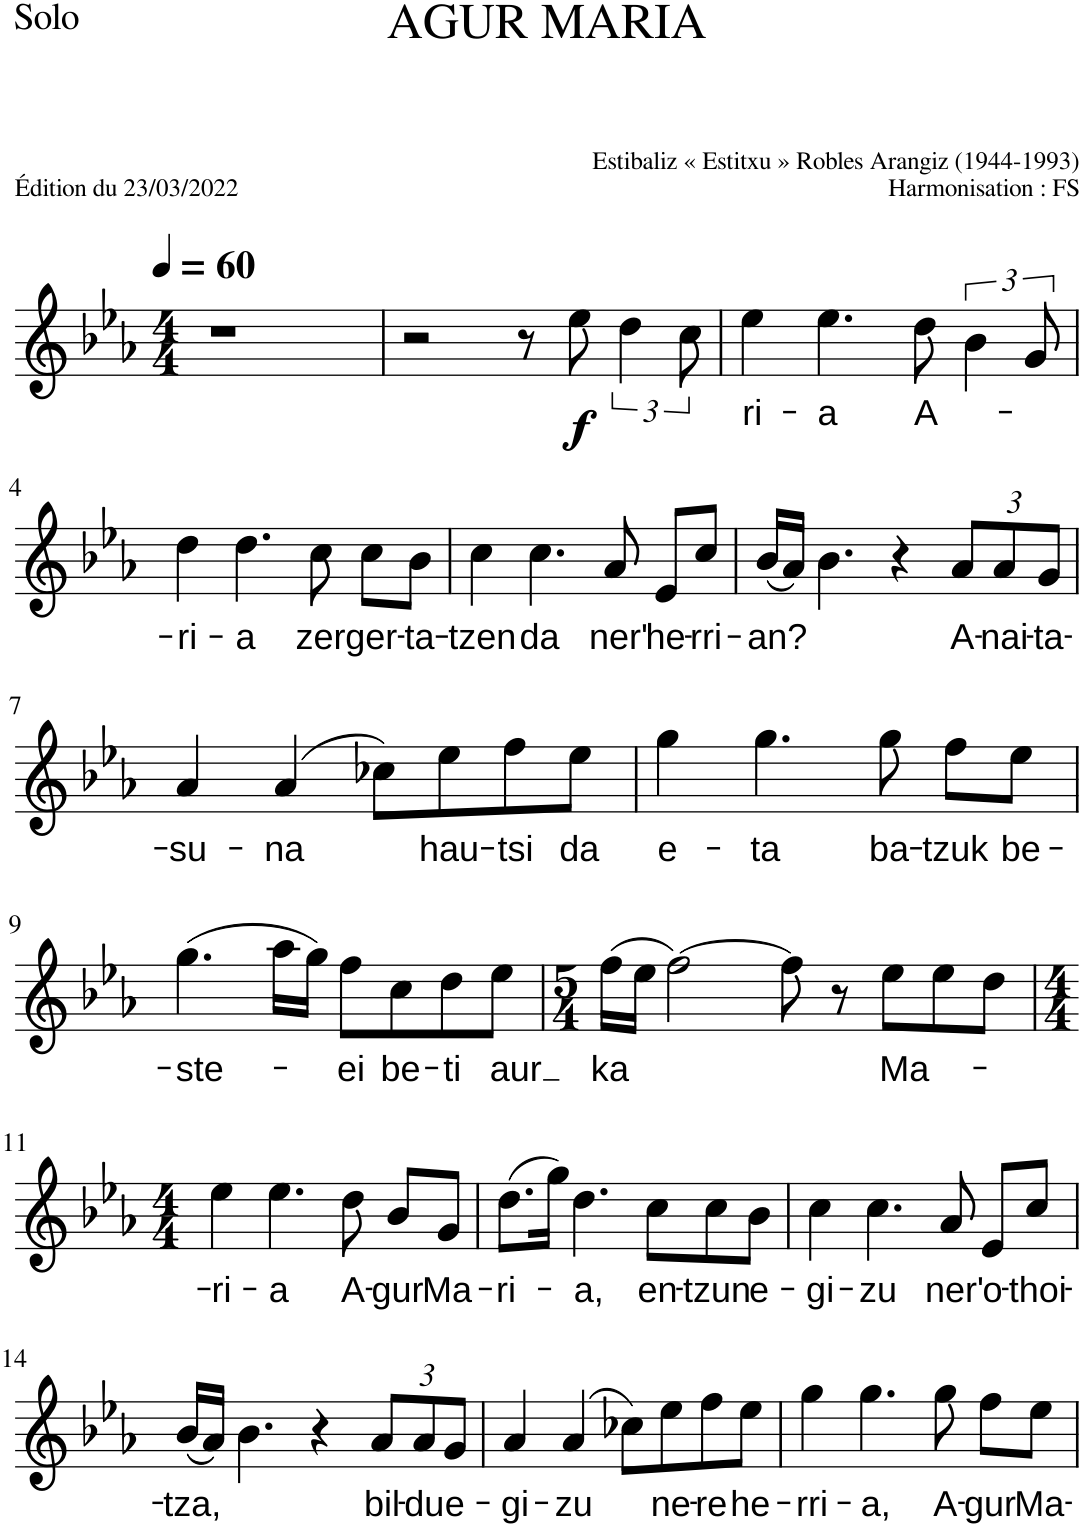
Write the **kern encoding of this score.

**kern	**text	**dynam
*part1	*part1	*part1
*staff1	*staff1	*staff1
*I"Solo	*	*
*I'Solo	*	*
*clefG2	*	*
*k[b-e-a-]	*	*
*M4/4	*	*
*MM60	*	*
=1	=1	=1
1r	.	.
=2	=2	=2
2r	.	.
8r	.	.
!	!	!LO:DY:b
8ee-\	.	f
6dd\	.	.
12cc\	.	.
=3	=3	=3
!	!LO:LY:b	!
4ee-\	-ri-	.
!	!LO:LY:b	!
4.ee-\	-a	.
!	!LO:LY:b	!
8dd\	A-	.
6b-\	.	.
12g/	.	.
!!LO:LB:g=z
=4	=4	=4
!	!LO:LY:b	!
4dd\	-ri-	.
!	!LO:LY:b	!
4.dd\	-a	.
!	!LO:LY:b	!
8cc\	zer	.
!	!LO:LY:b	!
8cc\L	ger-	.
!	!LO:LY:b	!
8b-\J	-ta-	.
=5	=5	=5
!	!LO:LY:b	!
4cc\	-tzen	.
!	!LO:LY:b	!
4.cc\	da	.
!	!LO:LY:b	!
8a-/	ner'	.
!	!LO:LY:b	!
8e-/L	he-	.
!	!LO:LY:b	!
8cc/J	-rri-	.
=6	=6	=6
!	!LO:LY:b	!
(16b-/LL	-an?	.
16a-/JJ)	.	.
4.b-\	.	.
4r	.	.
*Xbrackettup	*	*
!	!LO:LY:b	!
12a-/L	A-	.
!	!LO:LY:b	!
12a-/	-nai-	.
!	!LO:LY:b	!
12g/J	-ta-	.
!!LO:LB:g=z
=7	=7	=7
!	!LO:LY:b	!
4a-/	-su-	.
!	!LO:LY:b	!
(4a-/	-na	.
8cc-X\L)	.	.
!	!LO:LY:b	!
8ee-\	hau-	.
!	!LO:LY:b	!
8ff\	-tsi	.
!	!LO:LY:b	!
8ee-\J	da	.
=8	=8	=8
!	!LO:LY:b	!
4gg\	e-	.
!	!LO:LY:b	!
4.gg\	-ta	.
!	!LO:LY:b	!
8gg\	ba-	.
!	!LO:LY:b	!
8ff\L	-tzuk	.
!	!LO:LY:b	!
8ee-\J	be-	.
!!LO:LB:g=z
=9	=9	=9
!	!LO:LY:b	!
(4.gg\	-ste-	.
16aa-\LL	.	.
16gg\JJ)	.	.
!	!LO:LY:b	!
8ff\L	-ei	.
!	!LO:LY:b	!
8cc\	be-	.
!	!LO:LY:b	!
8dd\	-ti	.
!	!LO:LY:b	!
8ee-\J	aur	.
=10	=10	=10
*M5/4	*	*
!	!LO:LY:b	!
(16ff\LL	ka	.
16ee-\JJ	.	.
[2ff\)	.	.
8ff\]	.	.
8r	.	.
!	!LO:LY:b	!
8ee-\L	Ma-	.
8ee-\	.	.
8dd\J	.	.
!!LO:LB:g=z
=11	=11	=11
*M4/4	*	*
!	!LO:LY:b	!
4ee-\	-ri-	.
!	!LO:LY:b	!
4.ee-\	-a	.
!	!LO:LY:b	!
8dd\	A-	.
!	!LO:LY:b	!
8b-/L	-gur	.
!	!LO:LY:b	!
8g/J	Ma-	.
=12	=12	=12
!	!LO:LY:b	!
(8.dd\L	-ri-	.
16gg\Jk)	.	.
!	!LO:LY:b	!
4.dd\	-a,	.
!	!LO:LY:b	!
8cc\L	en-	.
!	!LO:LY:b	!
8cc\	-tzun	.
!	!LO:LY:b	!
8b-\J	e-	.
=13	=13	=13
!	!LO:LY:b	!
4cc\	-gi-	.
!	!LO:LY:b	!
4.cc\	-zu	.
!	!LO:LY:b	!
8a-/	ner'	.
!	!LO:LY:b	!
8e-/L	o-	.
!	!LO:LY:b	!
8cc/J	-thoi-	.
!!LO:LB:g=z
=14	=14	=14
!	!LO:LY:b	!
(16b-/LL	-tza,	.
16a-/JJ)	.	.
4.b-\	.	.
4r	.	.
!	!LO:LY:b	!
12a-/L	bil-	.
!	!LO:LY:b	!
12a-/	-du	.
!	!LO:LY:b	!
12g/J	e-	.
=15	=15	=15
!	!LO:LY:b	!
4a-/	-gi-	.
!	!LO:LY:b	!
(4a-/	-zu	.
8cc-X\L)	.	.
!	!LO:LY:b	!
8ee-\	ne-	.
!	!LO:LY:b	!
8ff\	-re	.
!	!LO:LY:b	!
8ee-\J	he-	.
=16	=16	=16
!	!LO:LY:b	!
4gg\	-rri-	.
!	!LO:LY:b	!
4.gg\	-a,	.
!	!LO:LY:b	!
8gg\	A-	.
!	!LO:LY:b	!
8ff\L	-gur	.
!	!LO:LY:b	!
8ee-\J	Ma-	.
=	=	=
*-	*-	*-
